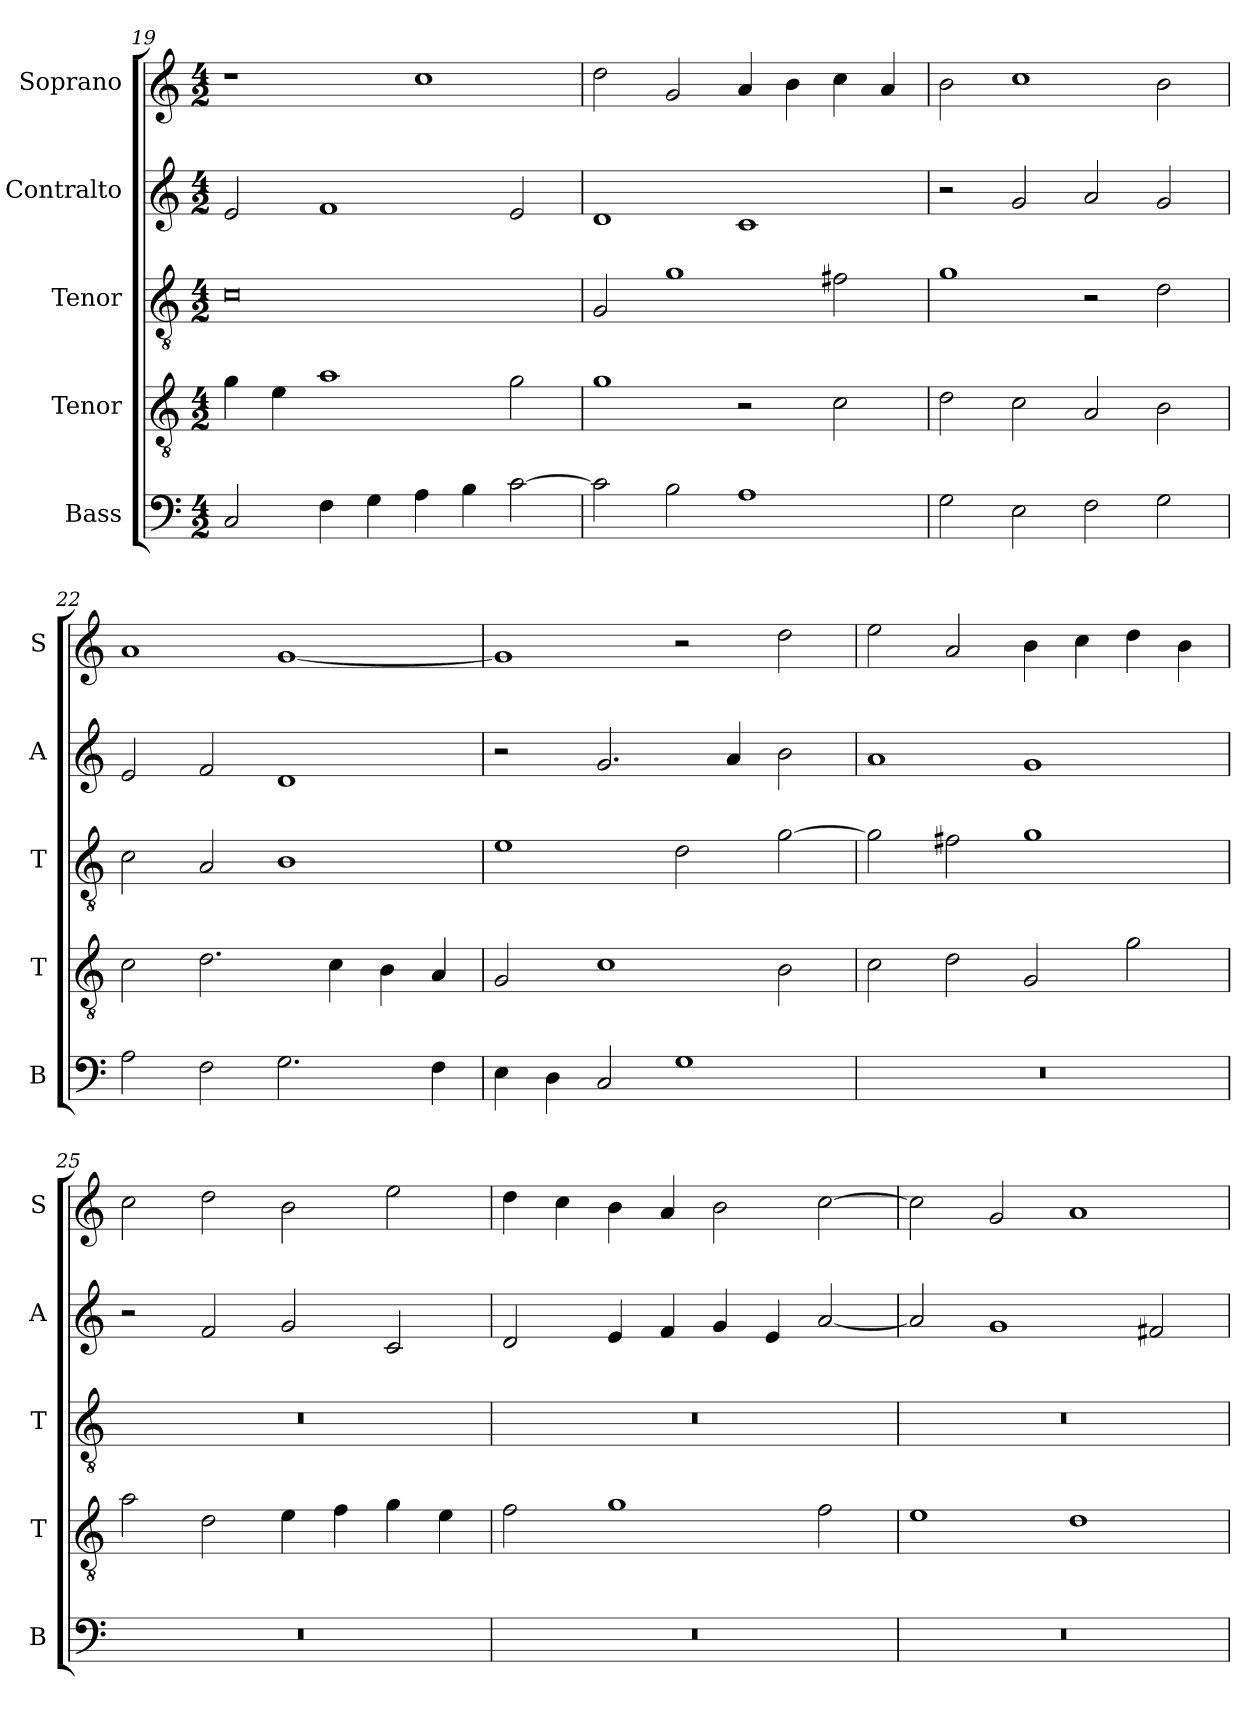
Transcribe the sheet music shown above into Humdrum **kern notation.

**kern	**kern	**kern	**kern	**kern
*part5	*part4	*part3	*part2	*part1
*staff5	*staff4	*staff3	*staff2	*staff1
*I"Bass	*I"Tenor	*I"Tenor	*I"Contralto	*I"Soprano
*I'B	*I'T	*I'T	*I'A	*I'S
*clefF4	*clefGv2	*clefGv2	*clefG2	*clefG2
*k[]	*k[]	*k[]	*k[]	*k[]
*C:ion	*C:ion	*C:ion	*C:ion	*C:ion
*M4/2	*M4/2	*M4/2	*M4/2	*M4/2
=19	=19	=19	=19	=19
2C	4g	0c	2e	1r
.	4e	.	.	.
4F	1a	.	1f	.
4G	.	.	.	.
4A	.	.	.	1cc
4B	.	.	.	.
[2c	2g	.	2e	.
=20	=20	=20	=20	=20
2c]	1g	2G	1d	2dd
2B	.	1g	.	2g
1A	2r	.	1c	4a
.	.	.	.	4b
.	2c	2f#X	.	4cc
.	.	.	.	4a
=21	=21	=21	=21	=21
2G	2d	1g	2r	2b
2E	2c	.	2g	1cc
2F	2A	2r	2a	.
2G	2B	2d	2g	2b
=22	=22	=22	=22	=22
2A	2c	2c	2e	1a
2F	2.d	2A	2f	.
2.G	.	1B	1d	[1g
.	4c	.	.	.
.	4B	.	.	.
4F	4A	.	.	.
=23	=23	=23	=23	=23
4E	2G	1e	2r	1g]
4D	.	.	.	.
2C	1c	.	2.g	.
1G	.	2d	.	2r
.	.	.	4a	.
.	2B	[2g	2b	2dd
=24	=24	=24	=24	=24
0r	2c	2g]	1a	2ee
.	2d	2f#X	.	2a
.	2G	1g	1g	4b
.	.	.	.	4cc
.	2g	.	.	4dd
.	.	.	.	4b
=25	=25	=25	=25	=25
0r	2a	0r	2r	2cc
.	2d	.	2f	2dd
.	4e	.	2g	2b
.	4f	.	.	.
.	4g	.	2c	2ee
.	4e	.	.	.
=26	=26	=26	=26	=26
0r	2f	0r	2d	4dd
.	.	.	.	4cc
.	1g	.	4e	4b
.	.	.	4f	4a
.	.	.	4g	2b
.	.	.	4e	.
.	2f	.	[2a	[2cc
=27	=27	=27	=27	=27
0r	1e	0r	2a]	2cc]
.	.	.	1g	2g
.	1d	.	.	1a
.	.	.	2f#X	.
=	=	=	=	=
*-	*-	*-	*-	*-
